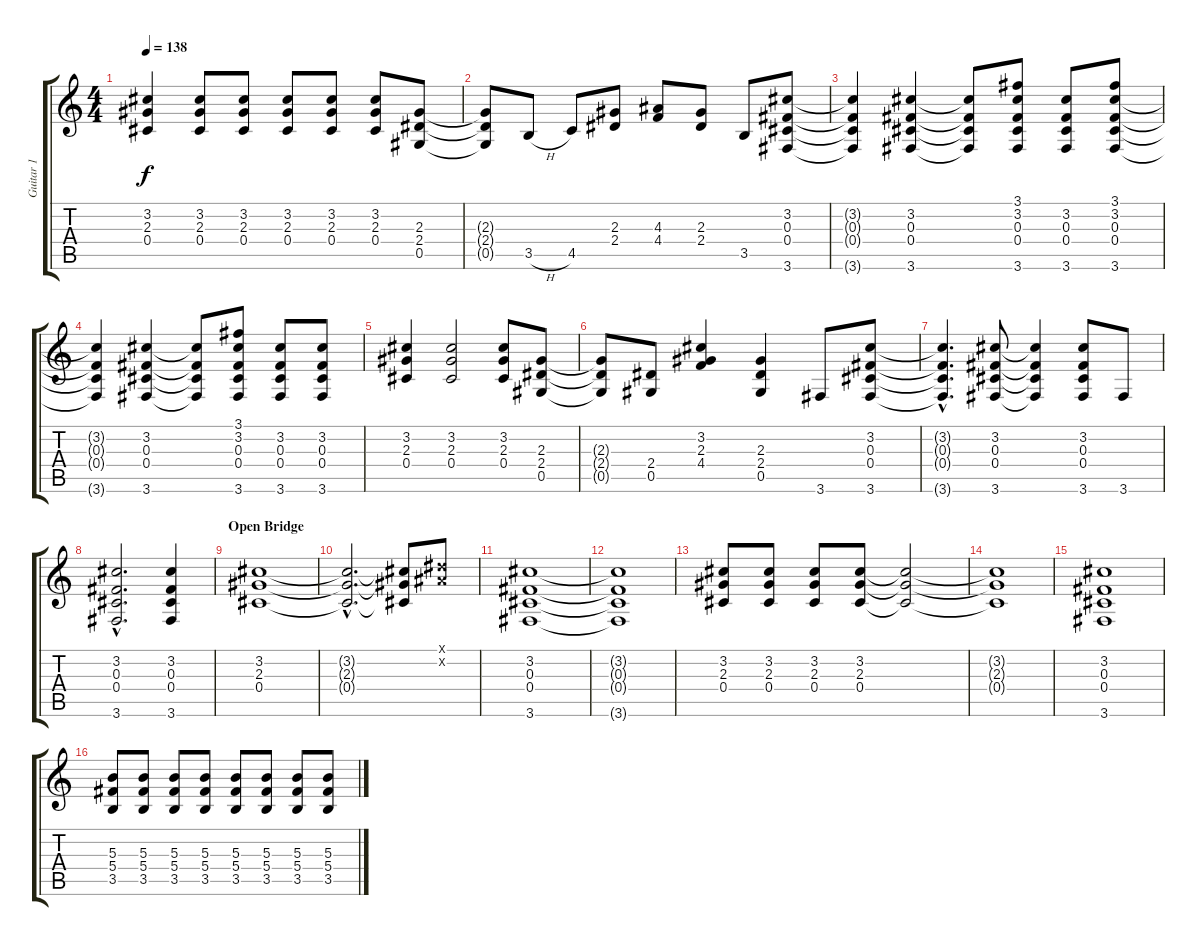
\track ("Guitar 1" "Guitar 1") {instrument overdrivenguitar}
\staff {score tabs}
\tuning (Eb4 Bb3 Gb3 Db3 Ab2 Eb2) {hide}
\ts (4 4)
\tempo 138
\clef g2
\ks c
(3.2 2.3 0.4).4{dy f} (3.2 2.3 0.4).8 (3.2 2.3 0.4).8 (3.2 2.3 0.4).8 (3.2 2.3 0.4).8 (3.2 2.3 0.4).8 (2.3 2.4 0.5).8 |
(2.3{t} 2.4{t} 0.5{t}).8 3.5{h}.8 4.5.8 (2.3 2.4).8 (4.3 4.4).8 (2.3 2.4).8 3.5.8 (3.2 0.3 0.4 3.6).8 |
(3.2{t} 0.3{t} 0.4{t} 3.6{t}).4 (3.2 0.3 0.4 3.6).4 (3.2{t} 0.3{t} 0.4{t} 3.6{t}).8 (3.1 3.2 0.3 0.4 3.6).8 (3.2 0.3 0.4 3.6).8 (3.1 3.2 0.3 0.4 3.6).8 |
(3.2{t} 0.3{t} 0.4{t} 3.6{t}).4 (3.2 0.3 0.4 3.6).4 (3.2{t} 0.3{t} 0.4{t} 3.6{t}).8 (3.1 3.2 0.3 0.4 3.6).8 (3.2 0.3 0.4 3.6).8 (3.2 0.3 0.4 3.6).8 |
(3.2 2.3 0.4).4 (3.2 2.3 0.4).2 (3.2 2.3 0.4).8 (2.3 2.4 0.5).8 |
(2.3{t} 2.4{t} 0.5{t}).8 (2.4 0.5).8 (3.2 2.3 4.4).4 (2.3 2.4 0.5).4 3.6.8 (3.2 0.3 0.4 3.6).8 |
(3.2{hac t} 0.3{hac t} 0.4{hac t} 3.6{hac t}).4{d} (3.2 0.3 0.4 3.6).8 (3.2{t} 0.3{t} 0.4{t} 3.6{t}).4 (3.2 0.3 0.4 3.6).8 3.6.8 |
(3.2{hac} 0.3{hac} 0.4{hac} 3.6{hac}).2{d} (3.2 0.3 0.4 3.6).4 |
\section ("" "Open Bridge")
(3.2 2.3 0.4).1{volume 13 balance 1} |
(3.2{hac t} 2.3{hac t} 0.4{hac t}).2{d} (3.2{t} 2.3{t} 0.4{t}).8 (0.1{x} 0.2{x}).8 |
(3.2 0.3 0.4 3.6).1 |
(3.2{t} 0.3{t} 0.4{t} 3.6{t}).1 |
(3.2 2.3 0.4).8 (3.2 2.3 0.4).8 (3.2 2.3 0.4).8 (3.2 2.3 0.4).8 (3.2{t} 2.3{t} 0.4{t}).2 |
(3.2{t} 2.3{t} 0.4{t}).1 |
(3.2 0.3 0.4 3.6).1 |
(5.3 5.4 3.5).8 (5.3 5.4 3.5).8 (5.3 5.4 3.5).8 (5.3 5.4 3.5).8 (5.3 5.4 3.5).8 (5.3 5.4 3.5).8 (5.3 5.4 3.5).8 (5.3 5.4 3.5).8
